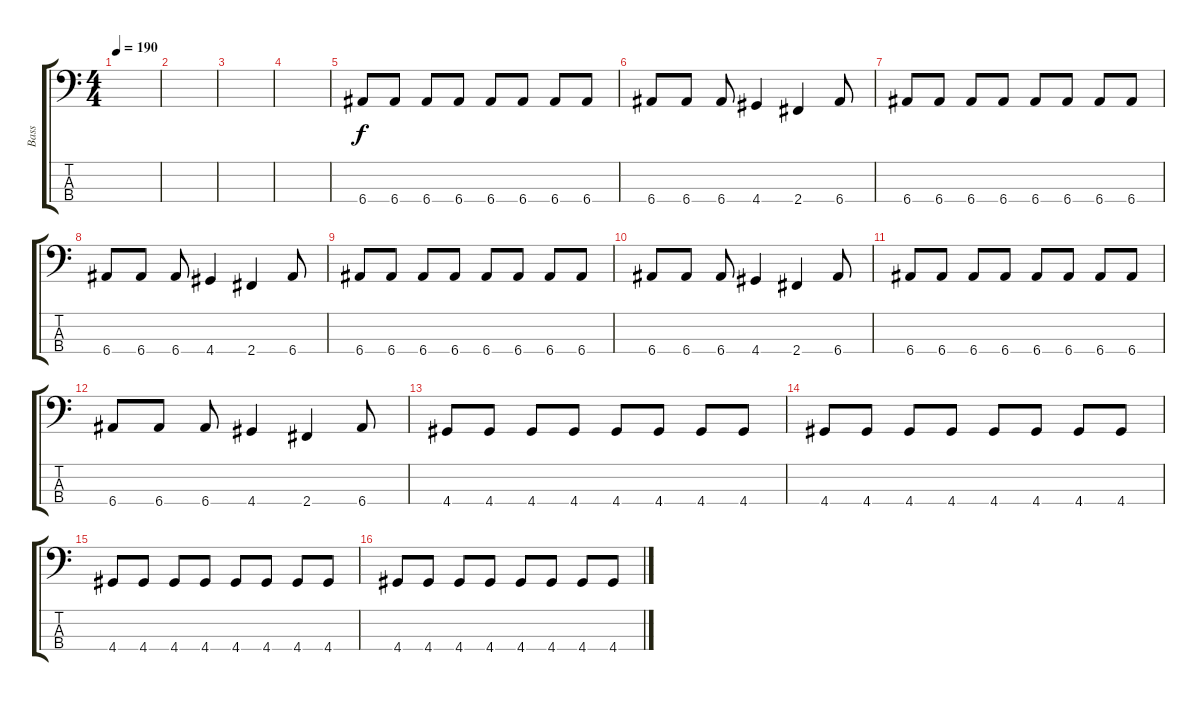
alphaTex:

\track ("Bass" "Bass") {instrument electricbassfinger}
\staff {score tabs}
\tuning (G2 D2 A1 E1) {hide}
\ts (4 4)
\tempo 190
\clef f4
\ks c
|
|
|
|
6.4.8 6.4.8 6.4.8 6.4.8 6.4.8 6.4.8 6.4.8 6.4.8 |
6.4.8 6.4.8 6.4.8 4.4.4 2.4.4 6.4.8 |
6.4.8 6.4.8 6.4.8 6.4.8 6.4.8 6.4.8 6.4.8 6.4.8 |
6.4.8 6.4.8 6.4.8 4.4.4 2.4.4 6.4.8 |
6.4.8 6.4.8 6.4.8 6.4.8 6.4.8 6.4.8 6.4.8 6.4.8 |
6.4.8 6.4.8 6.4.8 4.4.4 2.4.4 6.4.8 |
6.4.8 6.4.8 6.4.8 6.4.8 6.4.8 6.4.8 6.4.8 6.4.8 |
6.4.8 6.4.8 6.4.8 4.4.4 2.4.4 6.4.8 |
4.4.8 4.4.8 4.4.8 4.4.8 4.4.8 4.4.8 4.4.8 4.4.8 |
4.4.8 4.4.8 4.4.8 4.4.8 4.4.8 4.4.8 4.4.8 4.4.8 |
4.4.8 4.4.8 4.4.8 4.4.8 4.4.8 4.4.8 4.4.8 4.4.8 |
4.4.8 4.4.8 4.4.8 4.4.8 4.4.8 4.4.8 4.4.8 4.4.8
